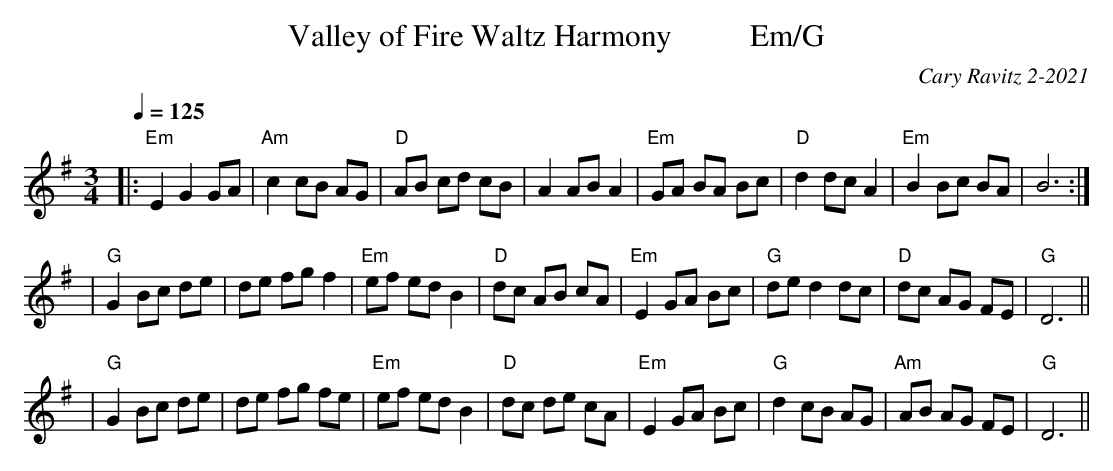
X:1
T: Valley of Fire Waltz Harmony          Em/G
C: Cary Ravitz 2-2021
M: 3/4
L: 1/8
Q: 1/4=125
K: Em
|: "Em"E2 G2 GA | "Am"c2 cB AG | "D"AB cd cB | A2 AB A2 | "Em"GA BA Bc | "D"d2 dc A2 | "Em"B2 Bc BA | B6 :|
| "G"G2 Bc de | de fg f2 | "Em"ef ed B2 | "D"dc AB cA | "Em"E2 GA Bc | "G"de d2 dc | "D"dc AG FE | "G"D6 ||
| "G"G2 Bc de | de fg fe | "Em"ef ed B2 | "D"dc de cA | "Em"E2 GA Bc | "G"d2 cB AG | "Am"AB AG FE | "G"D6 ||
